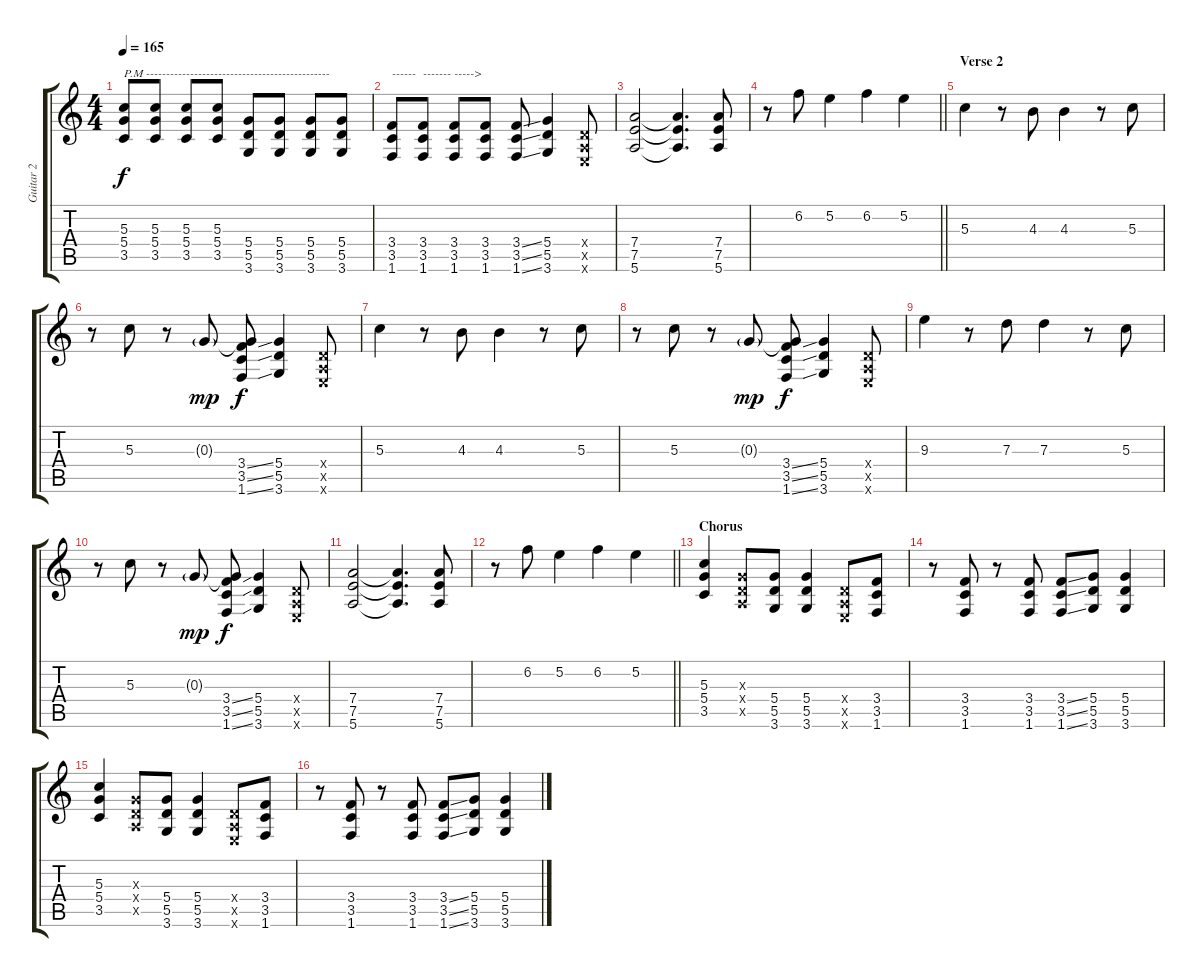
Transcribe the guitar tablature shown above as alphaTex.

\track ("Guitar 2" "Guitar 2") {instrument overdrivenguitar}
\staff {score tabs}
\tuning (E4 B3 G3 D3 A2 E2) {hide}
\ts (4 4)
\tempo 165
\clef g2
\ks c
(5.3 5.4 3.5).8{txt "P.M ----------------------------------------------" dy f volume 9} (5.3 5.4 3.5).8 (5.3 5.4 3.5).8 (5.3 5.4 3.5).8 (5.4 5.5 3.6).8 (5.4 5.5 3.6).8 (5.4 5.5 3.6).8 (5.4 5.5 3.6).8 |
(3.4 3.5 1.6).8{txt "------"} (3.4 3.5 1.6).8{txt "-------"} (3.4 3.5 1.6).8{txt "----->"} (3.4 3.5 1.6).8 (3.4{ss} 3.5{ss} 1.6{ss}).8{volume 12} (5.4 5.5 3.6).4 (0.4{x} 0.5{x} 0.6{x}).8 |
(7.4 7.5 5.6).2 (7.4{t} 7.5{t} 5.6{t}).4{d} (7.4 7.5 5.6).8 |
\barLineRight lightlight
r.8 6.2.8 5.2.4 6.2.4 5.2.4 |
\section ("" "Verse 2")
5.3.4 r.8 4.3.8 4.3.4 r.8 5.3.8 |
r.8 5.3.8 r.8 0.3{g}.8{dy mp} (0.3{t} 3.4{ss} 3.5{ss} 1.6{ss}).8{dy f} (5.4 5.5 3.6).4 (0.4{x} 0.5{x} 0.6{x}).8 |
5.3.4 r.8 4.3.8 4.3.4 r.8 5.3.8 |
r.8 5.3.8 r.8 0.3{g}.8{dy mp} (0.3{t} 3.4{ss} 3.5{ss} 1.6{ss}).8{dy f} (5.4 5.5 3.6).4 (0.4{x} 0.5{x} 0.6{x}).8 |
9.3.4 r.8 7.3.8 7.3.4 r.8 5.3.8 |
r.8 5.3.8 r.8 0.3{g}.8{dy mp} (0.3{t} 3.4{ss} 3.5{ss} 1.6{ss}).8{dy f} (5.4 5.5 3.6).4 (0.4{x} 0.5{x} 0.6{x}).8 |
(7.4 7.5 5.6).2 (7.4{t} 7.5{t} 5.6{t}).4{d} (7.4 7.5 5.6).8 |
\barLineRight lightlight
r.8 6.2.8 5.2.4 6.2.4 5.2.4 |
\section ("" "Chorus")
(5.3 5.4 3.5).4 (0.3{x} 0.4{x} 0.5{x}).8 (5.4 5.5 3.6).8 (5.4 5.5 3.6).4 (0.4{x} 0.5{x} 0.6{x}).8 (3.4 3.5 1.6).8 |
r.8 (3.4 3.5 1.6).8 r.8 (3.4 3.5 1.6).8 (3.4{ss} 3.5{ss} 1.6{ss}).8 (5.4 5.5 3.6).8 (5.4 5.5 3.6).4 |
(5.3 5.4 3.5).4 (0.3{x} 0.4{x} 0.5{x}).8 (5.4 5.5 3.6).8 (5.4 5.5 3.6).4 (0.4{x} 0.5{x} 0.6{x}).8 (3.4 3.5 1.6).8 |
r.8 (3.4 3.5 1.6).8 r.8 (3.4 3.5 1.6).8 (3.4{ss} 3.5{ss} 1.6{ss}).8 (5.4 5.5 3.6).8 (5.4 5.5 3.6).4
